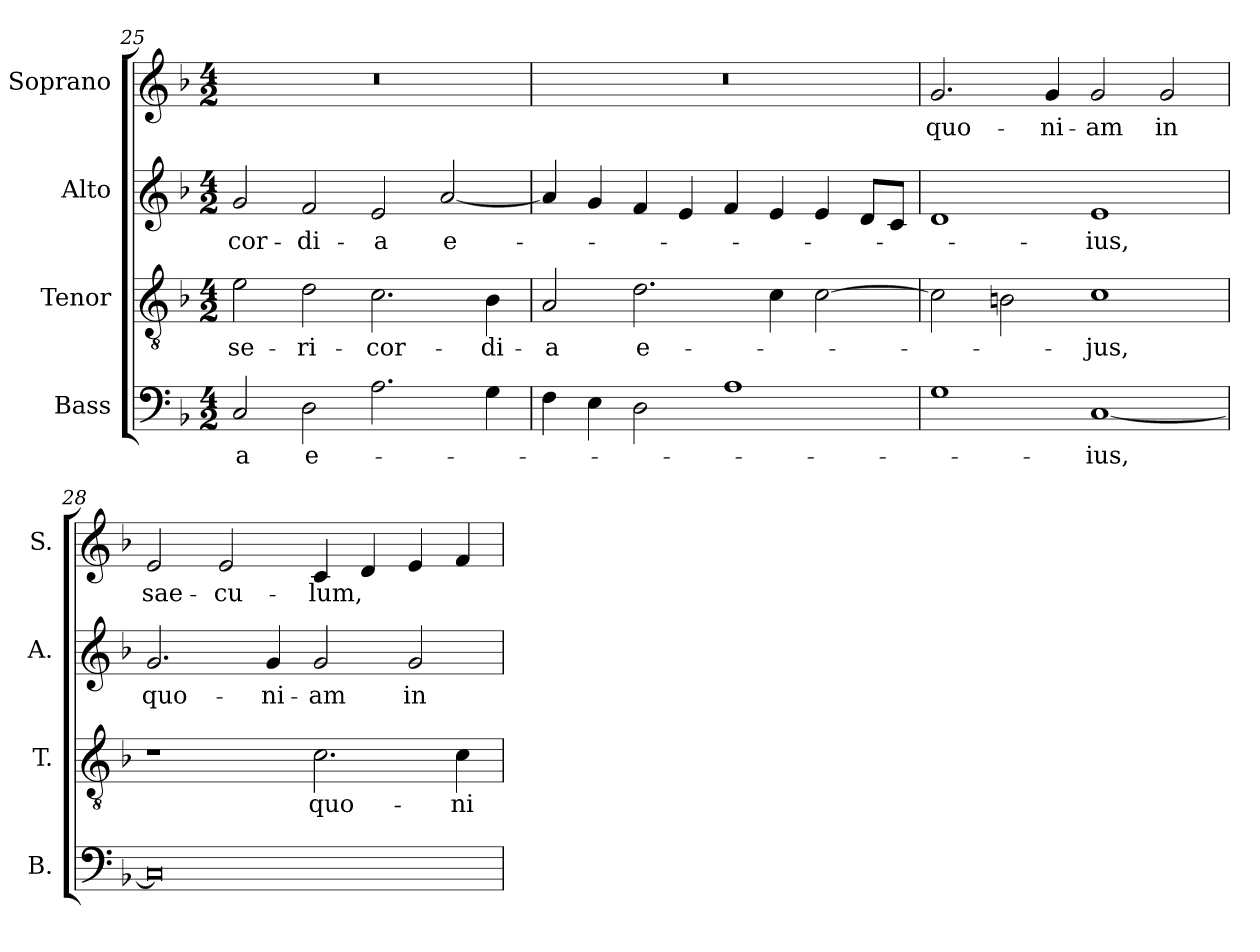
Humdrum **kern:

**kern	**text	**kern	**text	**kern	**text	**kern	**text
*part4	*part4	*part3	*part3	*part2	*part2	*part1	*part1
*staff4	*staff4	*staff3	*staff3	*staff2	*staff2	*staff1	*staff1
*I"Bass	*	*I"Tenor	*	*I"Alto	*	*I"Soprano	*
*I'B.	*	*I'T.	*	*I'A.	*	*I'S.	*
*clefF4	*	*clefGv2	*	*clefG2	*	*clefG2	*
*	*	*ITrd7c12	*	*	*	*	*
*k[b-]	*	*k[b-]	*	*k[b-]	*	*k[b-]	*
*F:	*	*F:	*	*F:	*	*F:	*
*M4/2	*	*M4/2	*	*M4/2	*	*M4/2	*
=25	=25	=25	=25	=25	=25	=25	=25
!	!LO:LY:b:color=#000000	!	!	!	!	!	!
!	!	!	!LO:LY:b:color=#000000	!	!	!	!
!	!	!	!	!	!LO:LY:b:color=#000000	!LO:N:vis=1	!
2Ci/	-a	2Ei\	-se-	2gi/	-cor-	0r	.
!	!LO:LY:b:color=#000000	!	!	!	!	!	!
!	!	!	!LO:LY:b:color=#000000	!	!	!	!
!	!	!	!	!	!LO:LY:b:color=#000000	!	!
2Di\	e-	2Di\	-ri-	2fi/	-di-	.	.
!	!	!	!LO:LY:b:color=#000000	!	!	!	!
!	!	!	!	!	!LO:LY:b:color=#000000	!	!
2.Ai\	.	2.Ci\	-cor-	2ei/	-a	.	.
!	!	!	!	!	!LO:LY:b:color=#000000	!	!
.	.	.	.	[2ai/	e-	.	.
!	!	!	!LO:LY:b:color=#000000	!	!	!	!
4Gi\	.	4BB-i\	-di-	.	.	.	.
=26	=26	=26	=26	=26	=26	=26	=26
!	!	!	!LO:LY:b:color=#000000	!	!	!LO:N:vis=1	!
4Fi\	.	2AAi/	-a	4ai/]	.	0r	.
4Ei\	.	.	.	4gi/	.	.	.
!	!	!	!LO:LY:b:color=#000000	!	!	!	!
2Di\	.	2.Di\	e-	4fi/	.	.	.
.	.	.	.	4ei/	.	.	.
1Ai	.	.	.	4fi/	.	.	.
.	.	4Ci\	.	4ei/	.	.	.
.	.	[2Ci\	.	4ei/	.	.	.
.	.	.	.	8di/L	.	.	.
.	.	.	.	8ci/J	.	.	.
=27	=27	=27	=27	=27	=27	=27	=27
!	!	!	!	!	!	!	!LO:LY:b:color=#000000
1Gi	.	2Ci\]	.	1di	.	2.gi/	quo-
.	.	2BBni\	.	.	.	.	.
!	!	!	!	!	!	!	!LO:LY:b:color=#000000
.	.	.	.	.	.	4gi/	-ni-
!	!LO:LY:b:color=#000000	!	!	!	!	!	!
!	!	!	!LO:LY:b:color=#000000	!	!	!	!
!	!	!	!	!	!LO:LY:b:color=#000000	!	!
!	!	!	!	!	!	!	!LO:LY:b:color=#000000
[1Ci	-ius,	1Ci	-jus,	1ei	-ius,	2gi/	-am
!	!	!	!	!	!	!	!LO:LY:b:color=#000000
.	.	.	.	.	.	2gi/	in
!!LO:LB:g=z
=28	=28	=28	=28	=28	=28	=28	=28
!	!	!	!	!	!LO:LY:b:color=#000000	!	!
!	!	!	!	!	!	!	!LO:LY:b:color=#000000
0Ci]	.	1r	.	2.gi/	quo-	2ei/	sae-
!	!	!	!	!	!	!	!LO:LY:b:color=#000000
.	.	.	.	.	.	2ei/	-cu-
!	!	!	!	!	!LO:LY:b:color=#000000	!	!
.	.	.	.	4gi/	-ni-	.	.
!	!	!	!LO:LY:b:color=#000000	!	!	!	!
!	!	!	!	!	!LO:LY:b:color=#000000	!	!
!	!	!	!	!	!	!	!LO:LY:b:color=#000000
.	.	2.Ci\	quo-	2gi/	-am	4ci/	-lum,
.	.	.	.	.	.	4di/	.
!	!	!	!	!	!LO:LY:b:color=#000000	!	!
.	.	.	.	2gi/	in	4ei/	.
!	!	!	!LO:LY:b:color=#000000	!	!	!	!
.	.	4Ci\	-ni-	.	.	4fi/	.
=	=	=	=	=	=	=	=
*-	*-	*-	*-	*-	*-	*-	*-
